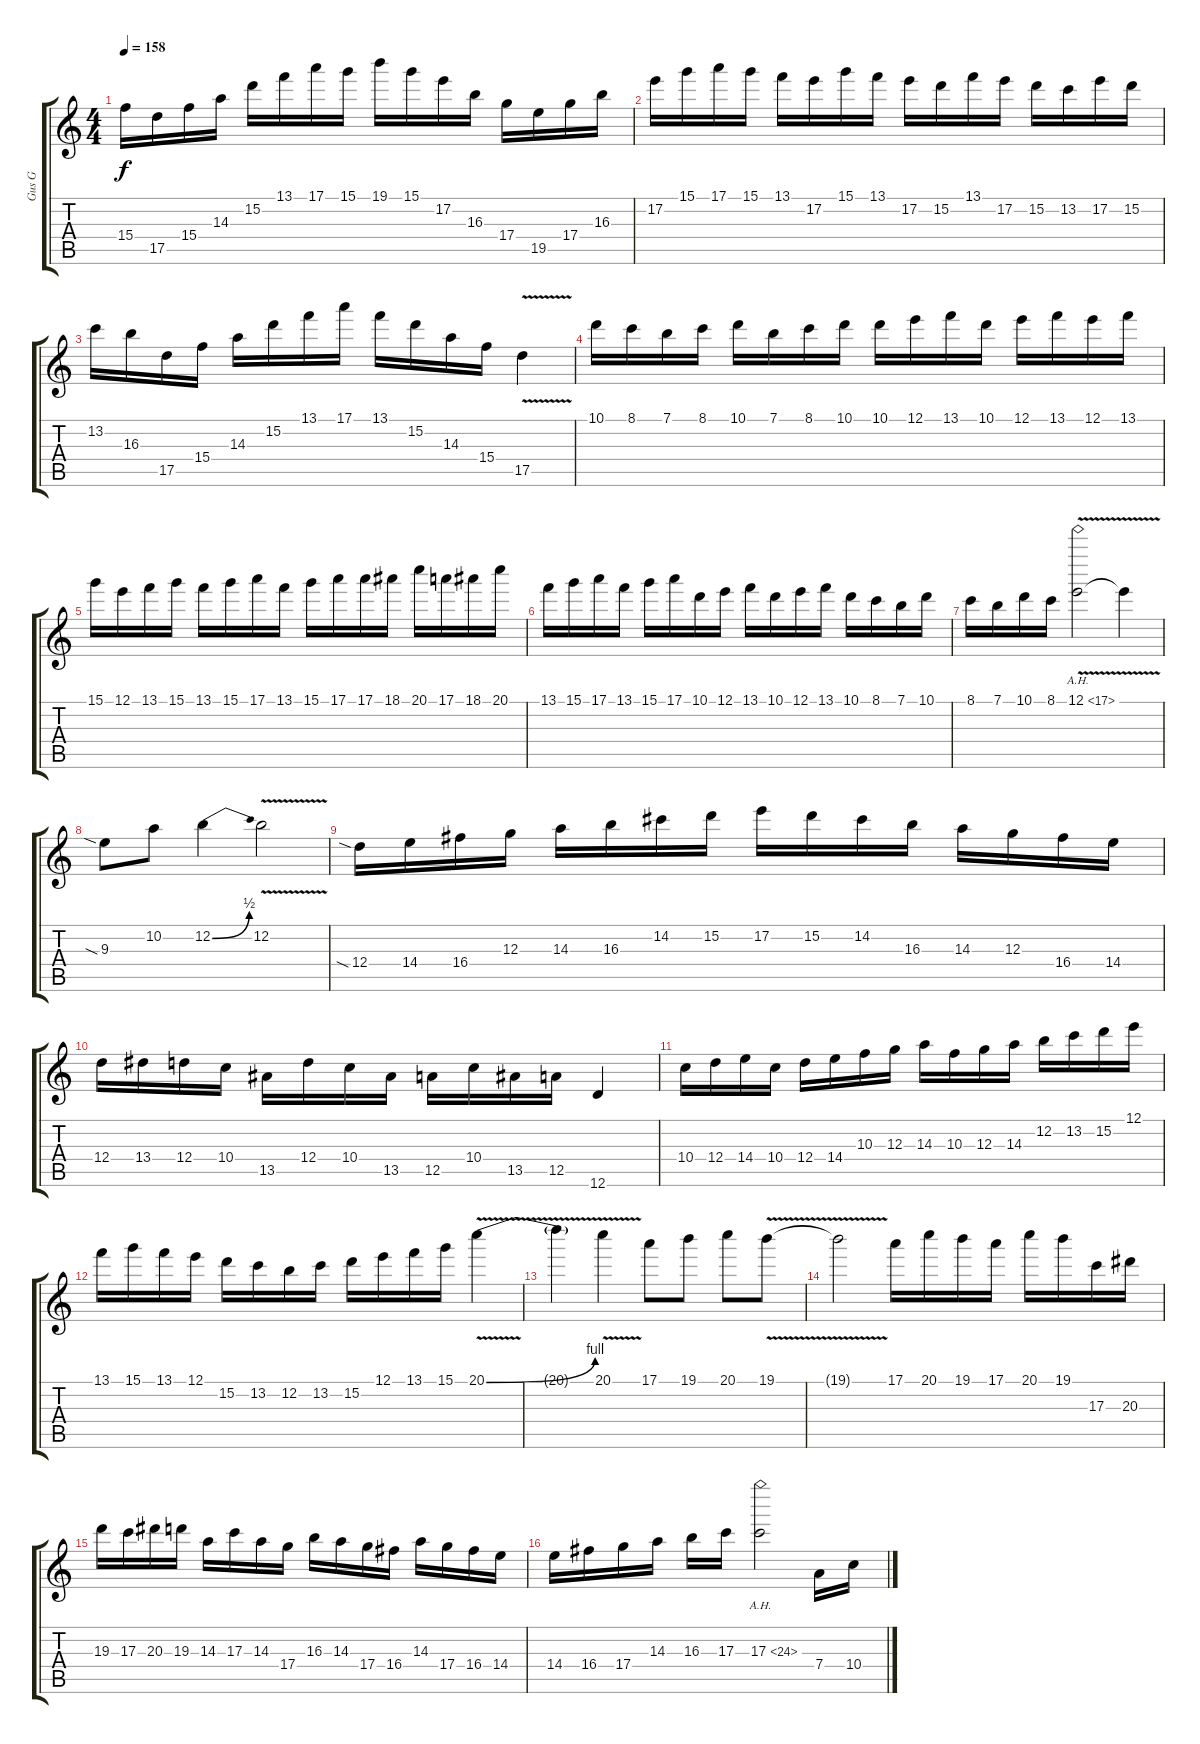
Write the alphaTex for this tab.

\track ("Gus G" "Gus G") {instrument distortionguitar}
\staff {score tabs}
\tuning (E4 B3 G3 D3 A2 D2) {hide}
\ts (4 4)
\tempo 158
\clef g2
\ks c
15.4.16{dy f} 17.5.16 15.4.16 14.3.16 15.2.16 13.1.16 17.1.16 15.1.16 19.1.16 15.1.16 17.2.16 16.3.16 17.4.16 19.5.16 17.4.16 16.3.16 |
17.2.16 15.1.16 17.1.16 15.1.16 13.1.16 17.2.16 15.1.16 13.1.16 17.2.16 15.2.16 13.1.16 17.2.16 15.2.16 13.2.16 17.2.16 15.2.16 |
13.2.16 16.3.16 17.5.16 15.4.16 14.3.16 15.2.16 13.1.16 17.1.16 13.1.16 15.2.16 14.3.16 15.4.16 17.5{v}.4 |
10.1.16 8.1.16 7.1.16 8.1.16 10.1.16 7.1.16 8.1.16 10.1.16 10.1.16 12.1.16 13.1.16 10.1.16 12.1.16 13.1.16 12.1.16 13.1.16 |
15.1.16 12.1.16 13.1.16 15.1.16 13.1.16 15.1.16 17.1.16 13.1.16 15.1.16 17.1.16 17.1.16 18.1.16 20.1.16 17.1.16 18.1.16 20.1.16 |
13.1.16 15.1.16 17.1.16 13.1.16 15.1.16 17.1.16 10.1.16 12.1.16 13.1.16 10.1.16 12.1.16 13.1.16 10.1.16 8.1.16 7.1.16 10.1.16 |
8.1.16 7.1.16 10.1.16 8.1.16 12.1{ah 5 v}.2 12.1{t}.4 |
9.3{sia}.8 10.2.8 12.2{be (bend 0 0 60 2)}.4 12.2{v}.2 |
12.4{sia}.16 14.4.16 16.4.16 12.3.16 14.3.16 16.3.16 14.2.16 15.2.16 17.2.16 15.2.16 14.2.16 16.3.16 14.3.16 12.3.16 16.4.16 14.4.16 |
12.4.16 13.4.16 12.4.16 10.4.16 13.5.16 12.4.16 10.4.16 13.5.16 12.5.16 10.4.16 13.5.16 12.5.16 12.6.4 |
10.4.16 12.4.16 14.4.16 10.4.16 12.4.16 14.4.16 10.3.16 12.3.16 14.3.16 10.3.16 12.3.16 14.3.16 12.2.16 13.2.16 15.2.16 12.1.16 |
13.1.16 15.1.16 13.1.16 12.1.16 15.2.16 13.2.16 12.2.16 13.2.16 15.2.16 12.1.16 13.1.16 15.1.16 20.1{be (bend 0 0 60 4) v}.4 |
20.1{t}.4 20.1{v}.4 17.1.8 19.1.8 20.1.8 19.1{v}.8 |
19.1{t}.2 17.1.16 20.1.16 19.1.16 17.1.16 20.1.16 19.1.16 17.3.16 20.3.16 |
19.3.16 17.3.16 20.3.16 19.3.16 14.3.16 17.3.16 14.3.16 17.4.16 16.3.16 14.3.16 17.4.16 16.4.16 14.3.16 17.4.16 16.4.16 14.4.16 |
14.4.16 16.4.16 17.4.16 14.3.16 16.3.16 17.3.16 17.3{ah 7}.2 7.4.16 10.4.16
